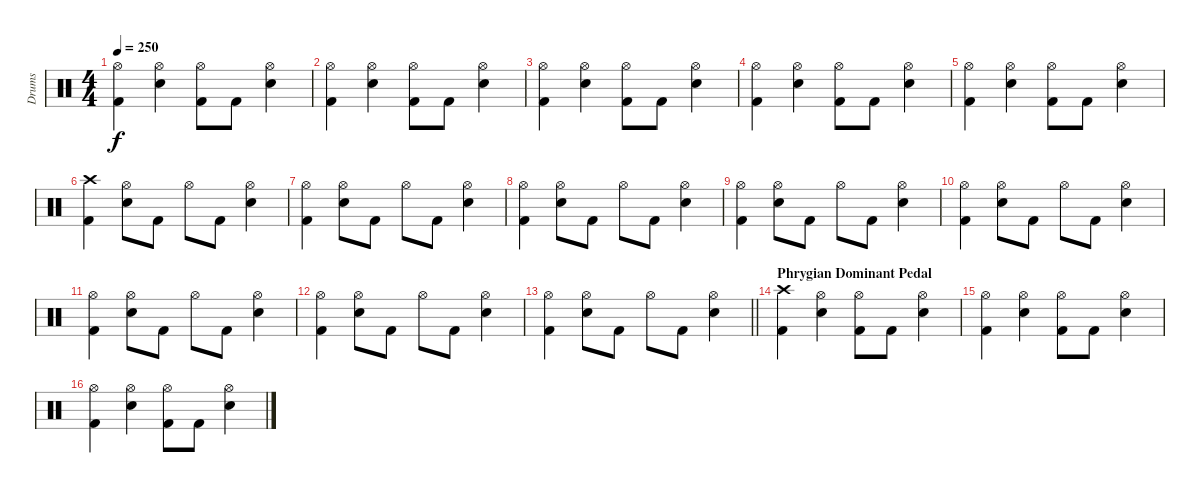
\track ("Drums" "Drums") {instrument percussion}
\staff {score}
\articulation defaults
\ts (4 4)
\tempo 250
\clef neutral
\ks c
("Hi-Hat (open)" "Kick (hit) 2").4{dy f} ("Hi-Hat (open)" "Electric Snare (hit)").4 ("Hi-Hat (open)" "Kick (hit) 2").8 "Kick (hit) 2".8 ("Hi-Hat (open)" "Electric Snare (hit)").4 |
("Hi-Hat (open)" "Kick (hit) 2").4 ("Hi-Hat (open)" "Electric Snare (hit)").4 ("Hi-Hat (open)" "Kick (hit) 2").8 "Kick (hit) 2".8 ("Hi-Hat (open)" "Electric Snare (hit)").4 |
("Hi-Hat (open)" "Kick (hit) 2").4 ("Hi-Hat (open)" "Electric Snare (hit)").4 ("Hi-Hat (open)" "Kick (hit) 2").8 "Kick (hit) 2".8 ("Hi-Hat (open)" "Electric Snare (hit)").4 |
("Hi-Hat (open)" "Kick (hit) 2").4 ("Hi-Hat (open)" "Electric Snare (hit)").4 ("Hi-Hat (open)" "Kick (hit) 2").8 "Kick (hit) 2".8 ("Hi-Hat (open)" "Electric Snare (hit)").4 |
("Hi-Hat (open)" "Kick (hit) 2").4 ("Hi-Hat (open)" "Electric Snare (hit)").4 ("Hi-Hat (open)" "Kick (hit) 2").8 "Kick (hit) 2".8 ("Hi-Hat (open)" "Electric Snare (hit)").4 |
("Crash high (hit)" "Kick (hit) 2").4 ("Hi-Hat (open)" "Electric Snare (hit)").8 "Kick (hit) 2".8 "Hi-Hat (open)".8 "Kick (hit) 2".8 ("Hi-Hat (open)" "Electric Snare (hit)").4 |
("Hi-Hat (open)" "Kick (hit) 2").4 ("Hi-Hat (open)" "Electric Snare (hit)").8 "Kick (hit) 2".8 "Hi-Hat (open)".8 "Kick (hit) 2".8 ("Hi-Hat (open)" "Electric Snare (hit)").4 |
("Hi-Hat (open)" "Kick (hit) 2").4 ("Hi-Hat (open)" "Electric Snare (hit)").8 "Kick (hit) 2".8 "Hi-Hat (open)".8 "Kick (hit) 2".8 ("Hi-Hat (open)" "Electric Snare (hit)").4 |
("Hi-Hat (open)" "Kick (hit) 2").4 ("Hi-Hat (open)" "Electric Snare (hit)").8 "Kick (hit) 2".8 "Hi-Hat (open)".8 "Kick (hit) 2".8 ("Hi-Hat (open)" "Electric Snare (hit)").4 |
("Hi-Hat (open)" "Kick (hit) 2").4 ("Hi-Hat (open)" "Electric Snare (hit)").8 "Kick (hit) 2".8 "Hi-Hat (open)".8 "Kick (hit) 2".8 ("Hi-Hat (open)" "Electric Snare (hit)").4 |
("Hi-Hat (open)" "Kick (hit) 2").4 ("Hi-Hat (open)" "Electric Snare (hit)").8 "Kick (hit) 2".8 "Hi-Hat (open)".8 "Kick (hit) 2".8 ("Hi-Hat (open)" "Electric Snare (hit)").4 |
("Hi-Hat (open)" "Kick (hit) 2").4 ("Hi-Hat (open)" "Electric Snare (hit)").8 "Kick (hit) 2".8 "Hi-Hat (open)".8 "Kick (hit) 2".8 ("Hi-Hat (open)" "Electric Snare (hit)").4 |
\barLineRight lightlight
("Hi-Hat (open)" "Kick (hit) 2").4 ("Hi-Hat (open)" "Electric Snare (hit)").8 "Kick (hit) 2".8 "Hi-Hat (open)".8 "Kick (hit) 2".8 ("Hi-Hat (open)" "Electric Snare (hit)").4 |
\section ("" "Phrygian Dominant Pedal")
("Crash high (hit)" "Kick (hit) 2").4 ("Hi-Hat (open)" "Electric Snare (hit)").4 ("Hi-Hat (open)" "Kick (hit) 2").8 "Kick (hit) 2".8 ("Hi-Hat (open)" "Electric Snare (hit)").4 |
("Hi-Hat (open)" "Kick (hit) 2").4 ("Hi-Hat (open)" "Electric Snare (hit)").4 ("Hi-Hat (open)" "Kick (hit) 2").8 "Kick (hit) 2".8 ("Hi-Hat (open)" "Electric Snare (hit)").4 |
("Hi-Hat (open)" "Kick (hit) 2").4 ("Hi-Hat (open)" "Electric Snare (hit)").4 ("Hi-Hat (open)" "Kick (hit) 2").8 "Kick (hit) 2".8 ("Hi-Hat (open)" "Electric Snare (hit)").4
